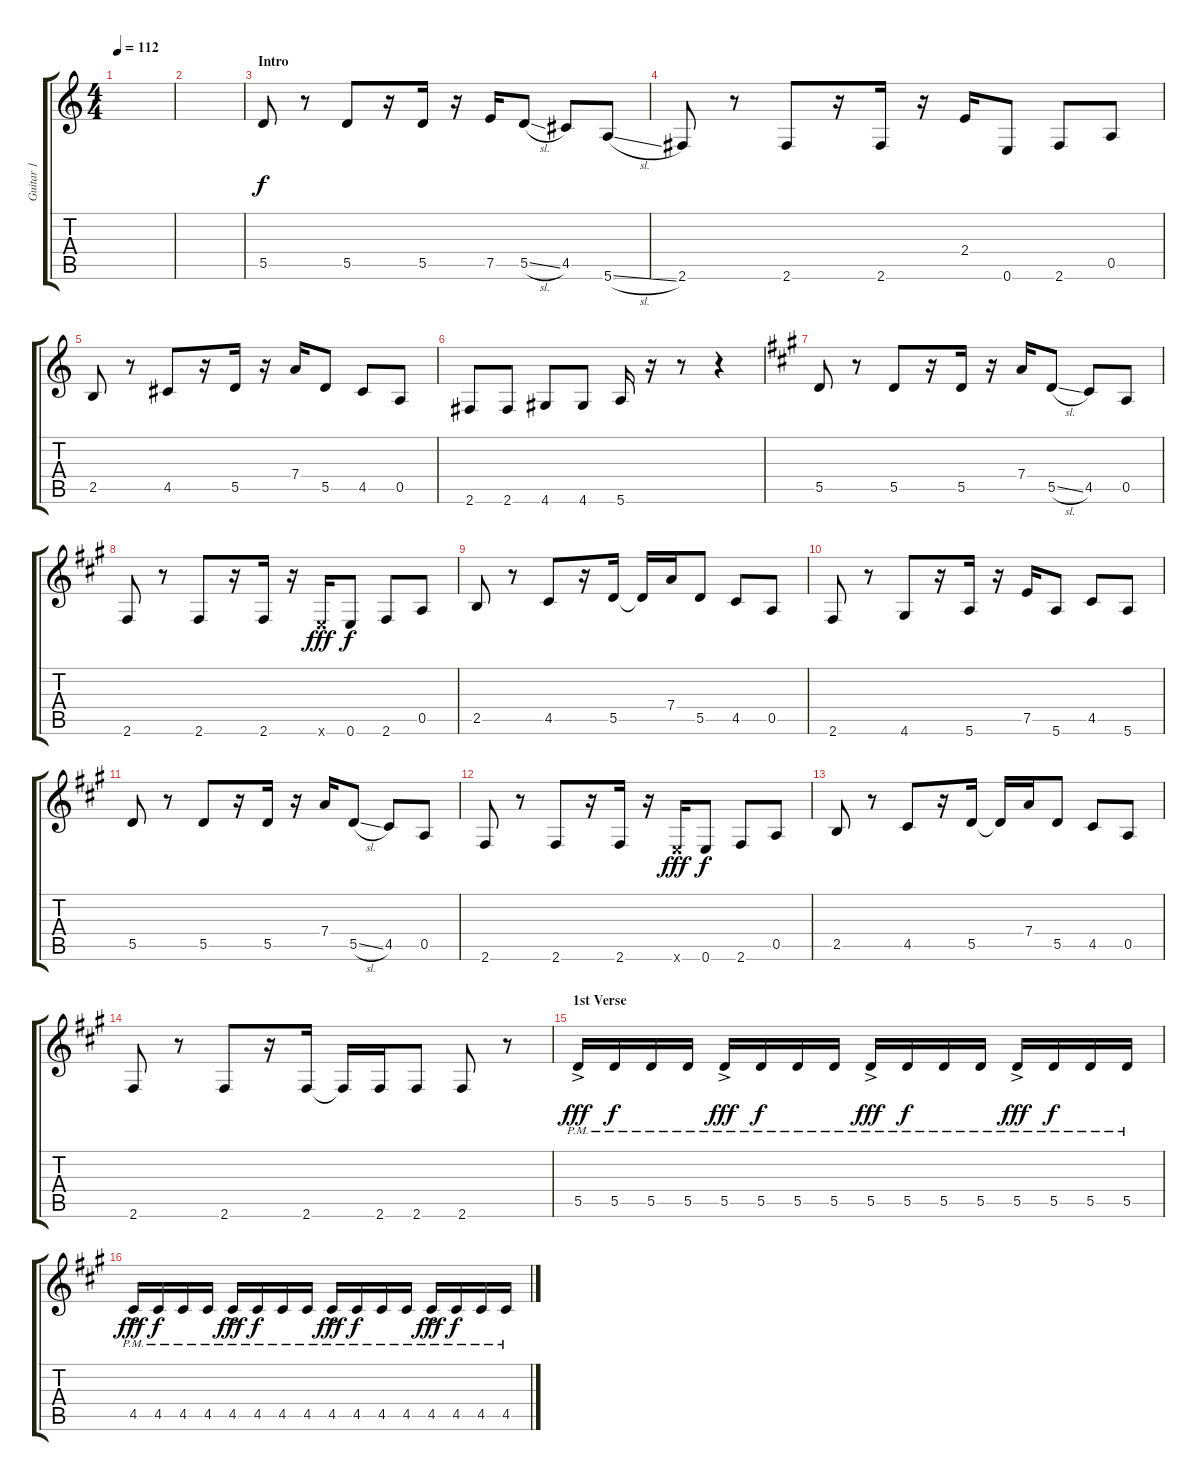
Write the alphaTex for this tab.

\track ("Guitar 1" "Guitar 1") {instrument distortionguitar}
\staff {score tabs}
\tuning (E4 B3 G3 D3 A2 E2) {hide}
\ts (4 4)
\tempo 112
\clef g2
\ks c
|
|
\section ("" "Intro")
5.5.8{instrument electricguitarclean} r.8 5.5.8 r.16 5.5.16 r.16 7.5.16 5.5{sl}.8 4.5.8 5.6{sl}.8 |
2.6.8 r.8 2.6.8 r.16 2.6.16 r.16 2.4.16 0.6.8 2.6.8 0.5.8 |
2.5.8 r.8 4.5.8 r.16 5.5.16 r.16 7.4.16 5.5.8 4.5.8 0.5.8 |
2.6.8 2.6.8 4.6.8 4.6.8 5.6.16 r.16 r.8 r.4 |
\ks a
5.5.8{instrument distortionguitar} r.8 5.5.8 r.16 5.5.16 r.16 7.4.16 5.5{sl}.8 4.5.8 0.5.8 |
2.6.8 r.8 2.6.8 r.16 2.6.16 r.16 0.6{x}.16{dy fff} 0.6.8{dy f} 2.6.8 0.5.8 |
2.5.8 r.8 4.5.8 r.16 5.5.16 5.5{t}.16 7.4.16 5.5.8 4.5.8 0.5.8 |
2.6.8 r.8 4.6.8 r.16 5.6.16 r.16 7.5.16 5.6.8 4.5.8 5.6.8 |
5.5.8 r.8 5.5.8 r.16 5.5.16 r.16 7.4.16 5.5{sl}.8 4.5.8 0.5.8 |
2.6.8 r.8 2.6.8 r.16 2.6.16 r.16 0.6{x}.16{dy fff} 0.6.8{dy f} 2.6.8 0.5.8 |
2.5.8 r.8 4.5.8 r.16 5.5.16 5.5{t}.16 7.4.16 5.5.8 4.5.8 0.5.8 |
2.6.8 r.8 2.6.8 r.16 2.6.16 2.6{t}.16 2.6.16 2.6.8 2.6.8 r.8 |
\section ("" "1st Verse")
5.5{ac pm}.16{dy fff volume 8 instrument electricguitarmuted} 5.5{pm}.16{dy f} 5.5{pm}.16 5.5{pm}.16 5.5{ac pm}.16{dy fff} 5.5{pm}.16{dy f} 5.5{pm}.16 5.5{pm}.16 5.5{ac pm}.16{dy fff} 5.5{pm}.16{dy f} 5.5{pm}.16 5.5{pm}.16 5.5{ac pm}.16{dy fff} 5.5{pm}.16{dy f} 5.5{pm}.16 5.5{pm}.16 |
4.5{ac pm}.16{dy fff} 4.5{pm}.16{dy f} 4.5{pm}.16 4.5{pm}.16 4.5{ac pm}.16{dy fff} 4.5{pm}.16{dy f} 4.5{pm}.16 4.5{pm}.16 4.5{ac pm}.16{dy fff} 4.5{pm}.16{dy f} 4.5{pm}.16 4.5{pm}.16 4.5{ac pm}.16{dy fff} 4.5{pm}.16{dy f} 4.5{pm}.16 4.5{pm}.16
